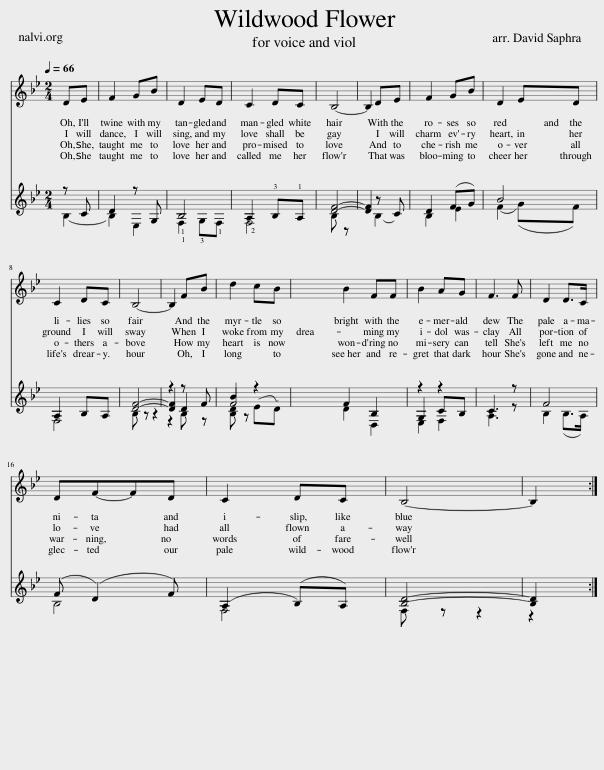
X:1
%%score 1 ( 2 3 4 )
L:1/8
Q:1/4=66
M:2/4
I:linebreak $
K:Bb
V:1 treble
V:2 treble
V:3 treble
V:4 treble
V:1
 DE |[M:2/4] F2 GB | D2 ED | C2 DC | B,4- | %5
 B,2 DE | F2 GB | D2 ED |$ C2 DC | B,4- | %10
 B,2 FB | d2 cB | B2 FF | B2 AG | F3 F | %15
 D2 D>C |$ DF-FD | C2 DC | B,4- | B,2 :| %20
V:2
 z C |[M:2/4] D2 z G, | !1!B,4 | A,2 !3!B,!1!A, | [DF]4- | %5
 [DF]2 z C | D2 (FG) | B4 |$ A,2 B,A, | [DF]4- | %10
 [DF]2 D2 | B2 z2 | F2 B,2 | G,2 CB, | C3 z | %15
 F4 |$ (F (D2) F) | (A,2 (B,)A,) | [B,D]4- | [B,D]2 :| %20
V:3
 B,2- |[M:2/4] B,2 E,2 | !1!F,2 !3!G,!1!F, | !2!F,4 | B, z x2 | %5
 x2 B,2 | B,2 E2 | (F2 (G)F) |$ F,4 | B, z z2 | %10
 z2 B, z | [B,D] z (ED) | D2 D,2 | E,2 F,2 | A,3 z | %15
 B,2 (B,>A,) |$ B,4 | F,4 | F, z z2 | z2 :| %20
V:4
 x2 |[M:2/4] x4 | x4 | x4 | x4 | %5
 x4 | x4 | x4 |$ x4 | x4 | %10
 z2 z F | F4 | x4 | z2 z2 | x4 | %15
 x4 |$ x4 | x4 | x4 | x2 :| %20
